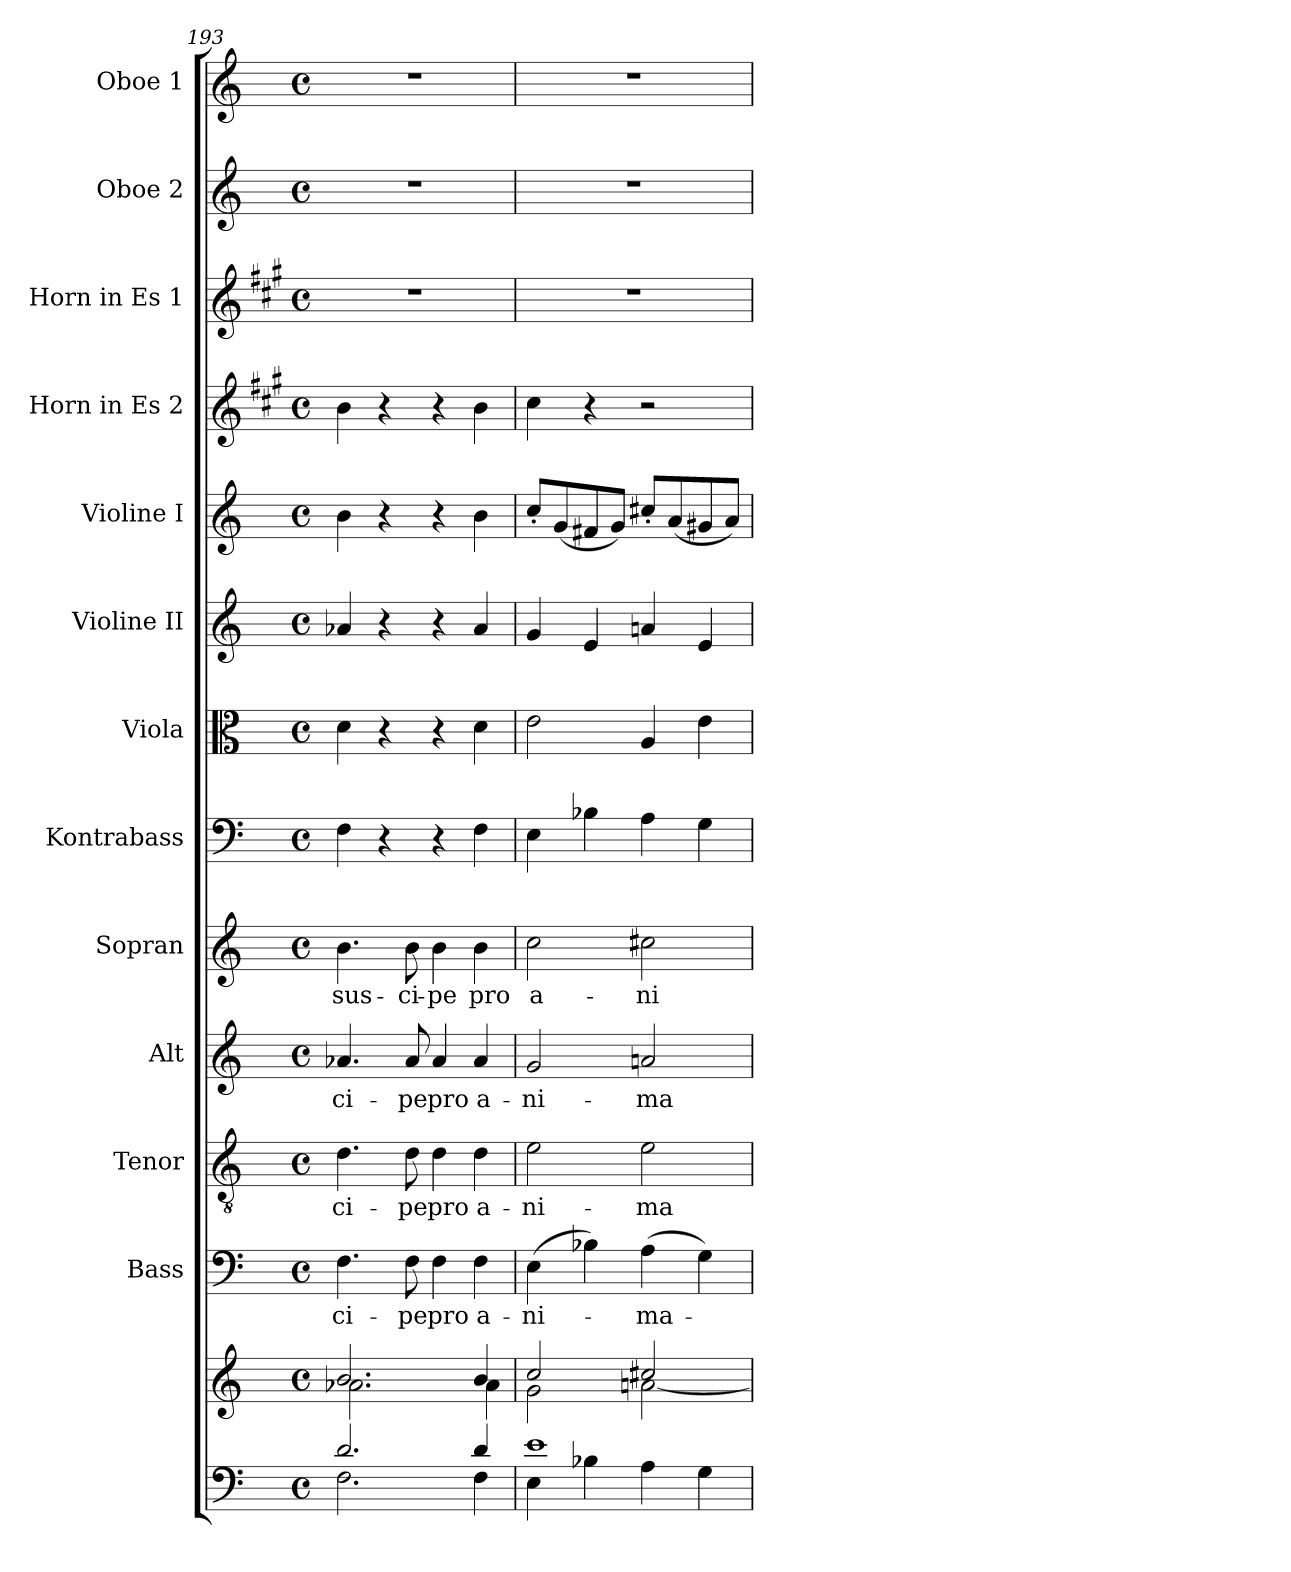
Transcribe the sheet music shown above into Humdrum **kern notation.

**kern	**kern	**kern	**text	**kern	**text	**kern	**text	**kern	**text	**kern	**kern	**kern	**kern	**kern	**kern	**kern	**kern
*part13	*part13	*part12	*part12	*part11	*part11	*part10	*part10	*part9	*part9	*part8	*part7	*part6	*part5	*part4	*part3	*part2	*part1
*staff14	*staff13	*staff12	*staff12	*staff11	*staff11	*staff10	*staff10	*staff9	*staff9	*staff8	*staff7	*staff6	*staff5	*staff4	*staff3	*staff2	*staff1
*	*	*I"Bass	*	*I"Tenor	*	*I"Alt	*	*I"Sopran	*	*I"Kontrabass	*I"Viola	*I"Violine II	*I"Violine I	*I"Horn in Es 2	*I"Horn in Es 1	*I"Oboe 2	*I"Oboe 1
*	*	*I'B.	*	*I'T.	*	*I'A.	*	*I'S.	*	*I'Kb.	*I'Vla.	*I'Vl. II	*I'Vl. I	*I'Hr. 2	*I'Hr. 1	*I'Ob. 2	*I'Ob. 1
!!LO:PB:g=z
*clefF4	*clefG2	*clefF4	*	*clefGv2	*	*clefG2	*	*clefG2	*	*clefF4	*clefC3	*clefG2	*clefG2	*clefG2	*clefG2	*clefG2	*clefG2
*	*	*	*	*	*	*	*	*	*	*ITrd7c12	*	*	*	*ITrd5c9	*ITrd5c9	*	*
*k[]	*k[]	*k[]	*	*k[]	*	*k[]	*	*k[]	*	*k[]	*k[]	*k[]	*k[]	*k[]	*k[]	*k[]	*k[]
*C:	*C:	*C:	*	*C:	*	*C:	*	*C:	*	*C:	*C:	*C:	*C:	*C:	*C:	*C:	*C:
*M4/4	*M4/4	*M4/4	*	*M4/4	*	*M4/4	*	*M4/4	*	*M4/4	*M4/4	*M4/4	*M4/4	*M4/4	*M4/4	*M4/4	*M4/4
*met(c)	*met(c)	*met(c)	*	*met(c)	*	*met(c)	*	*met(c)	*	*met(c)	*met(c)	*met(c)	*met(c)	*met(c)	*met(c)	*met(c)	*met(c)
=193	=193	=193	=193	=193	=193	=193	=193	=193	=193	=193	=193	=193	=193	=193	=193	=193	=193
*^	*^	*	*	*	*	*	*	*	*	*	*	*	*	*	*	*	*
!	!	!	!	!	!LO:LY:b	!	!LO:LY:b	!	!LO:LY:b	!	!LO:LY:b	!	!	!	!	!	!	!	!
2.d/	2.F\	2.b/	2.a-X\	4.F\	-ci-	4.d\	-ci-	4.a-X/	-ci-	4.b\	sus-	4FF\	4d\	4a-X/	4b\	4d\	1r	1r	1r
.	.	.	.	.	.	.	.	.	.	.	.	4r	4r	4r	4r	4r	.	.	.
!	!	!	!	!	!LO:LY:b	!	!LO:LY:b	!	!LO:LY:b	!	!LO:LY:b	!	!	!	!	!	!	!	!
.	.	.	.	8F\	-pe	8d\	-pe	8a-/	-pe	8b\	-ci-	.	.	.	.	.	.	.	.
!	!	!	!	!	!LO:LY:b	!	!LO:LY:b	!	!LO:LY:b	!	!LO:LY:b	!	!	!	!	!	!	!	!
.	.	.	.	4F\	pro	4d\	pro	4a-/	pro	4b\	-pe	4r	4r	4r	4r	4r	.	.	.
!	!	!	!	!	!LO:LY:b	!	!LO:LY:b	!	!LO:LY:b	!	!LO:LY:b	!	!	!	!	!	!	!	!
4d/	4F\	4b/	4a-\	4F\	a-	4d\	a-	4a-/	a-	4b\	pro	4FF\	4d\	4a-/	4b\	4d\	.	.	.
=194	=194	=194	=194	=194	=194	=194	=194	=194	=194	=194	=194	=194	=194	=194	=194	=194	=194	=194	=194
!	!	!	!	!	!LO:LY:b	!	!LO:LY:b	!	!LO:LY:b	!	!LO:LY:b	!	!	!	!	!	!	!	!
1e	4E\	2cc/	2g\	(>4E\	-ni-	2e\	-ni-	2g/	-ni-	2cc\	a-	4EE\	2e\	4g/	8cc'</L	4e\	1r	1r	1r
.	.	.	.	.	.	.	.	.	.	.	.	.	.	.	(<8g/	.	.	.	.
.	4B-X\	.	.	4B-X\)	.	.	.	.	.	.	.	4BB-X\	.	4e/	8f#X/	4r	.	.	.
.	.	.	.	.	.	.	.	.	.	.	.	.	.	.	8g/J)	.	.	.	.
!	!	!	!	!	!LO:LY:b	!	!LO:LY:b	!	!LO:LY:b	!	!LO:LY:b	!	!	!	!	!	!	!	!
.	4A\	2cc#X/	[<2an\	(>4A\	-ma-	2e\	-ma-	2an/	-ma-	2cc#X\	-ni-	4AA\	4A/	4an/	8cc#X'</L	2r	.	.	.
.	.	.	.	.	.	.	.	.	.	.	.	.	.	.	(<8a/	.	.	.	.
.	4G\	.	.	4G\)	.	.	.	.	.	.	.	4GG\	4e\	4e/	8g#X/	.	.	.	.
.	.	.	.	.	.	.	.	.	.	.	.	.	.	.	8a/J)	.	.	.	.
*v	*v	*	*	*	*	*	*	*	*	*	*	*	*	*	*	*	*	*	*
*	*v	*v	*	*	*	*	*	*	*	*	*	*	*	*	*	*	*	*
=	=	=	=	=	=	=	=	=	=	=	=	=	=	=	=	=	=
*-	*-	*-	*-	*-	*-	*-	*-	*-	*-	*-	*-	*-	*-	*-	*-	*-	*-
